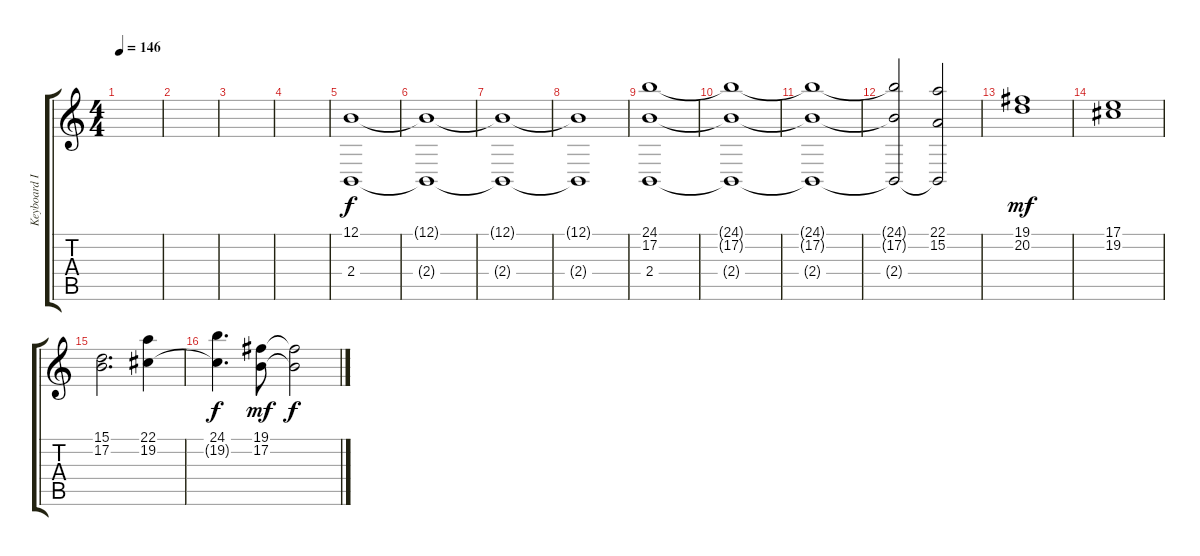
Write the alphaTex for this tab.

\track ("Keyboard I [Maria]" "Keyboard I") {instrument pad4choir}
\staff {score tabs}
\tuning (B3 Gb3 D3 A2 E2 B1) {hide}
\ts (4 4)
\tempo 146
\clef g2
\ks c
|
|
|
|
(12.1 2.4).1{instrument stringensemble1} |
(12.1{t} 2.4{t}).1 |
(12.1{t} 2.4{t}).1 |
(12.1{t} 2.4{t}).1 |
(24.1 17.2 2.4).1 |
(24.1{t} 17.2{t} 2.4{t}).1 |
(24.1{t} 17.2{t} 2.4{t}).1 |
(24.1{t} 17.2{t} 2.4{t}).2 (22.1 15.2 2.4{t}).2 |
(19.1 20.2).1{dy mf volume 16 instrument stringensemble2} |
(17.1 19.2).1 |
(15.1 17.2).2{d} (22.1 19.2).4 |
(24.1 19.2{t}).4{d dy f} (19.1 17.2).8{dy mf} (19.1{t} 17.2{t}).2{dy f}
